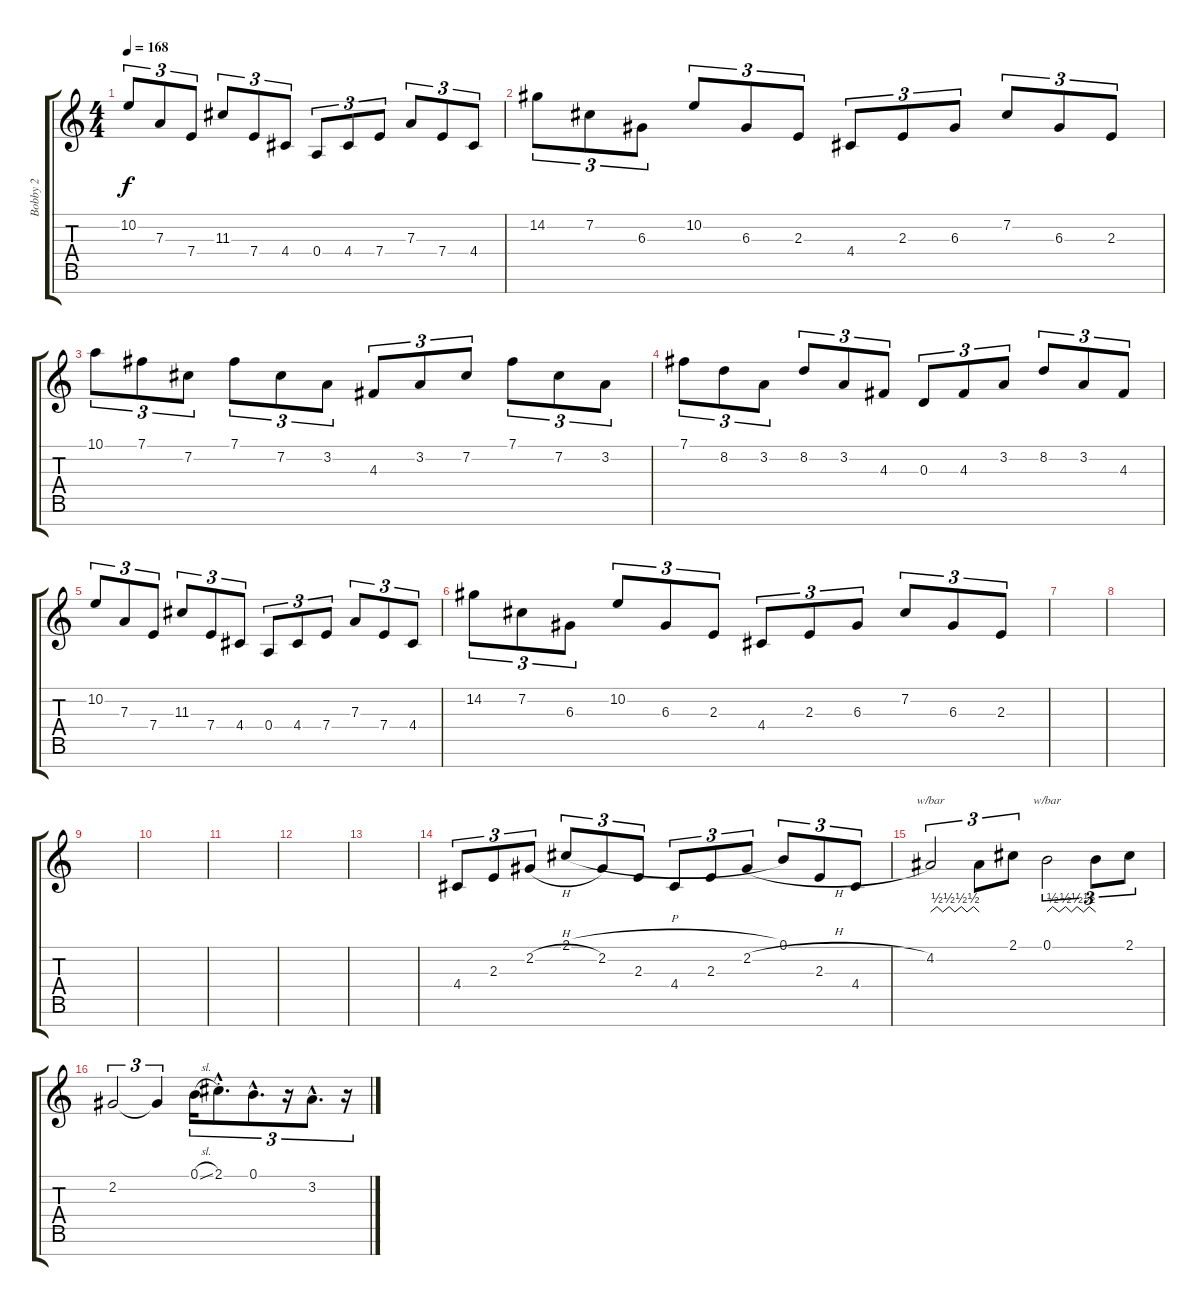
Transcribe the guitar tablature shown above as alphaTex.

\track ("Bobby 2" "Bobby 2") {instrument lead2sawtooth}
\staff {score tabs}
\tuning (B4 Gb4 D4 A3 E3 B2 Gb2) {hide}
\ts (4 4)
\tempo 168
\clef g2
\ks c
10.2.8{tu (3 2) dy f} 7.3.8{tu (3 2)} 7.4.8{tu (3 2)} 11.3.8{tu (3 2)} 7.4.8{tu (3 2)} 4.4.8{tu (3 2)} 0.4.8{tu (3 2)} 4.4.8{tu (3 2)} 7.4.8{tu (3 2)} 7.3.8{tu (3 2)} 7.4.8{tu (3 2)} 4.4.8{tu (3 2)} |
14.2.8{tu (3 2)} 7.2.8{tu (3 2)} 6.3.8{tu (3 2)} 10.2.8{tu (3 2)} 6.3.8{tu (3 2)} 2.3.8{tu (3 2)} 4.4.8{tu (3 2)} 2.3.8{tu (3 2)} 6.3.8{tu (3 2)} 7.2.8{tu (3 2)} 6.3.8{tu (3 2)} 2.3.8{tu (3 2)} |
10.1.8{tu (3 2)} 7.1.8{tu (3 2)} 7.2.8{tu (3 2)} 7.1.8{tu (3 2)} 7.2.8{tu (3 2)} 3.2.8{tu (3 2)} 4.3.8{tu (3 2)} 3.2.8{tu (3 2)} 7.2.8{tu (3 2)} 7.1.8{tu (3 2)} 7.2.8{tu (3 2)} 3.2.8{tu (3 2)} |
7.1.8{tu (3 2)} 8.2.8{tu (3 2)} 3.2.8{tu (3 2)} 8.2.8{tu (3 2)} 3.2.8{tu (3 2)} 4.3.8{tu (3 2)} 0.3.8{tu (3 2)} 4.3.8{tu (3 2)} 3.2.8{tu (3 2)} 8.2.8{tu (3 2)} 3.2.8{tu (3 2)} 4.3.8{tu (3 2)} |
10.2.8{tu (3 2)} 7.3.8{tu (3 2)} 7.4.8{tu (3 2)} 11.3.8{tu (3 2)} 7.4.8{tu (3 2)} 4.4.8{tu (3 2)} 0.4.8{tu (3 2)} 4.4.8{tu (3 2)} 7.4.8{tu (3 2)} 7.3.8{tu (3 2)} 7.4.8{tu (3 2)} 4.4.8{tu (3 2)} |
14.2.8{tu (3 2)} 7.2.8{tu (3 2)} 6.3.8{tu (3 2)} 10.2.8{tu (3 2)} 6.3.8{tu (3 2)} 2.3.8{tu (3 2)} 4.4.8{tu (3 2)} 2.3.8{tu (3 2)} 6.3.8{tu (3 2)} 7.2.8{tu (3 2)} 6.3.8{tu (3 2)} 2.3.8{tu (3 2)} |
|
|
|
|
|
|
|
4.4.8{tu (3 2)} 2.3.8{tu (3 2)} 2.2{h}.8{tu (3 2)} 2.1{h}.8{tu (3 2)} 2.2.8{tu (3 2)} 2.3.8{tu (3 2)} 4.4.8{tu (3 2)} 2.3.8{tu (3 2)} 2.2{h}.8{tu (3 2)} 0.1.8{tu (3 2)} 2.3.8{tu (3 2)} 4.4.8{tu (3 2)} |
4.2.2{tu (3 2) tbe (custom default 0 0 8 2 15 0 23 2 30 0 38 2 45 0 53 2 60 0)} 4.2{t}.8{tu (3 2)} 2.1.8{tu (3 2)} 0.1.2{tu (3 2) tbe (custom default 0 0 7 2 15 0 23 2 30 0 37 2 45 0 52 2 60 0)} 0.1{t}.8{tu (3 2)} 2.1.8{tu (3 2)} |
2.2.2{tu (3 2)} 2.2{t}.4{tu (3 2)} 0.1{sl}.16{tu (3 2)} 2.1{hac st}.8{d tu (3 2)} 0.1{hac}.8{d tu (3 2)} r.16{tu (3 2)} 3.2{hac}.8{d tu (3 2)} r.16{tu (3 2)}
